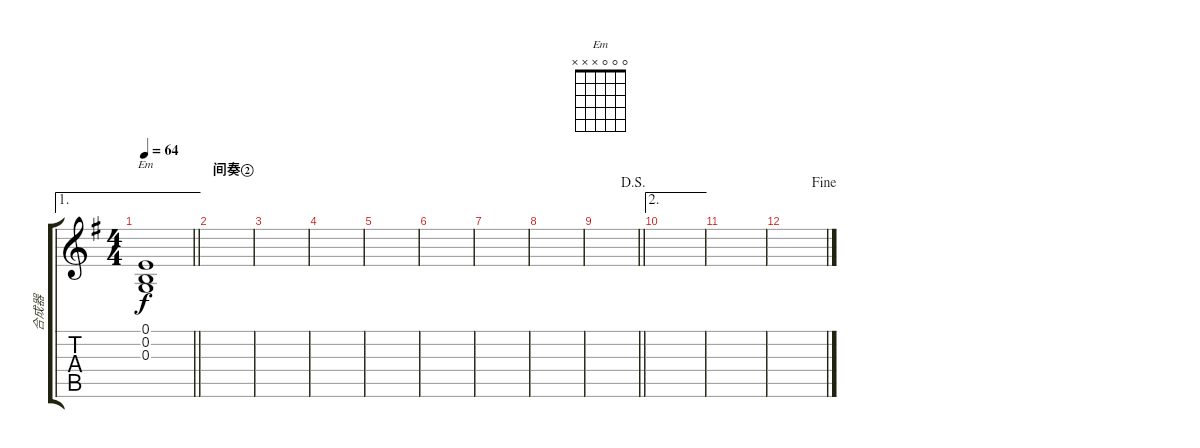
\track ("合成器" "合成器") {instrument synthstrings1}
\staff {score tabs}
\tuning (E4 B3 G3 D3 A2 E2) {hide}
\chord ("Em" 0 0 0 x x x)
\ae 1
\ts (4 4)
\tempo 64
\clef g2
\barLineRight lightlight
\ks g
(0.1 0.2 0.3).1{ch "Em" dy f} |
\section ("" "间奏②")
|
|
|
|
|
|
|
\jump dalsegno
\barLineRight lightlight
|
\ae 2
|
|
\jump fine
